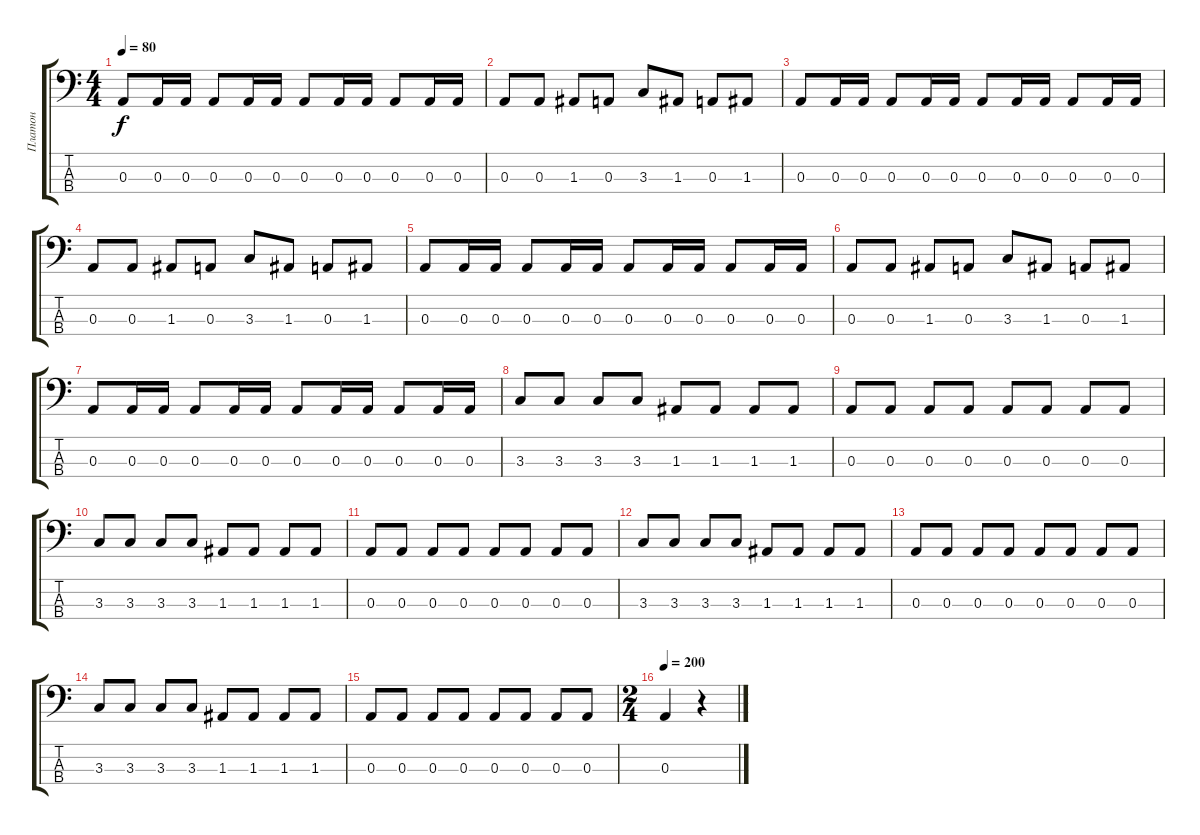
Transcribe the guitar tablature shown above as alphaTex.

\track ("Платон" "Платон") {instrument electricbassfinger}
\staff {score tabs}
\tuning (G2 D2 A1 E1) {hide}
\ts (4 4)
\tempo 80
\clef f4
\ks c
0.3.8{dy f instrument electricbassfinger} 0.3.16 0.3.16 0.3.8 0.3.16 0.3.16 0.3.8 0.3.16 0.3.16 0.3.8 0.3.16 0.3.16 |
0.3.8 0.3.8 1.3.8 0.3.8 3.3.8 1.3.8 0.3.8 1.3.8 |
0.3.8 0.3.16 0.3.16 0.3.8 0.3.16 0.3.16 0.3.8 0.3.16 0.3.16 0.3.8 0.3.16 0.3.16 |
0.3.8 0.3.8 1.3.8 0.3.8 3.3.8 1.3.8 0.3.8 1.3.8 |
0.3.8 0.3.16 0.3.16 0.3.8 0.3.16 0.3.16 0.3.8 0.3.16 0.3.16 0.3.8 0.3.16 0.3.16 |
0.3.8 0.3.8 1.3.8 0.3.8 3.3.8 1.3.8 0.3.8 1.3.8 |
0.3.8 0.3.16 0.3.16 0.3.8 0.3.16 0.3.16 0.3.8 0.3.16 0.3.16 0.3.8 0.3.16 0.3.16 |
3.3.8 3.3.8 3.3.8 3.3.8 1.3.8 1.3.8 1.3.8 1.3.8 |
0.3.8 0.3.8 0.3.8 0.3.8 0.3.8 0.3.8 0.3.8 0.3.8 |
3.3.8 3.3.8 3.3.8 3.3.8 1.3.8 1.3.8 1.3.8 1.3.8 |
0.3.8 0.3.8 0.3.8 0.3.8 0.3.8 0.3.8 0.3.8 0.3.8 |
3.3.8 3.3.8 3.3.8 3.3.8 1.3.8 1.3.8 1.3.8 1.3.8 |
0.3.8 0.3.8 0.3.8 0.3.8 0.3.8 0.3.8 0.3.8 0.3.8 |
3.3.8 3.3.8 3.3.8 3.3.8 1.3.8 1.3.8 1.3.8 1.3.8 |
0.3.8 0.3.8 0.3.8 0.3.8 0.3.8 0.3.8 0.3.8 0.3.8 |
\ts (2 4)
\tempo 200
0.3.4 r.4
